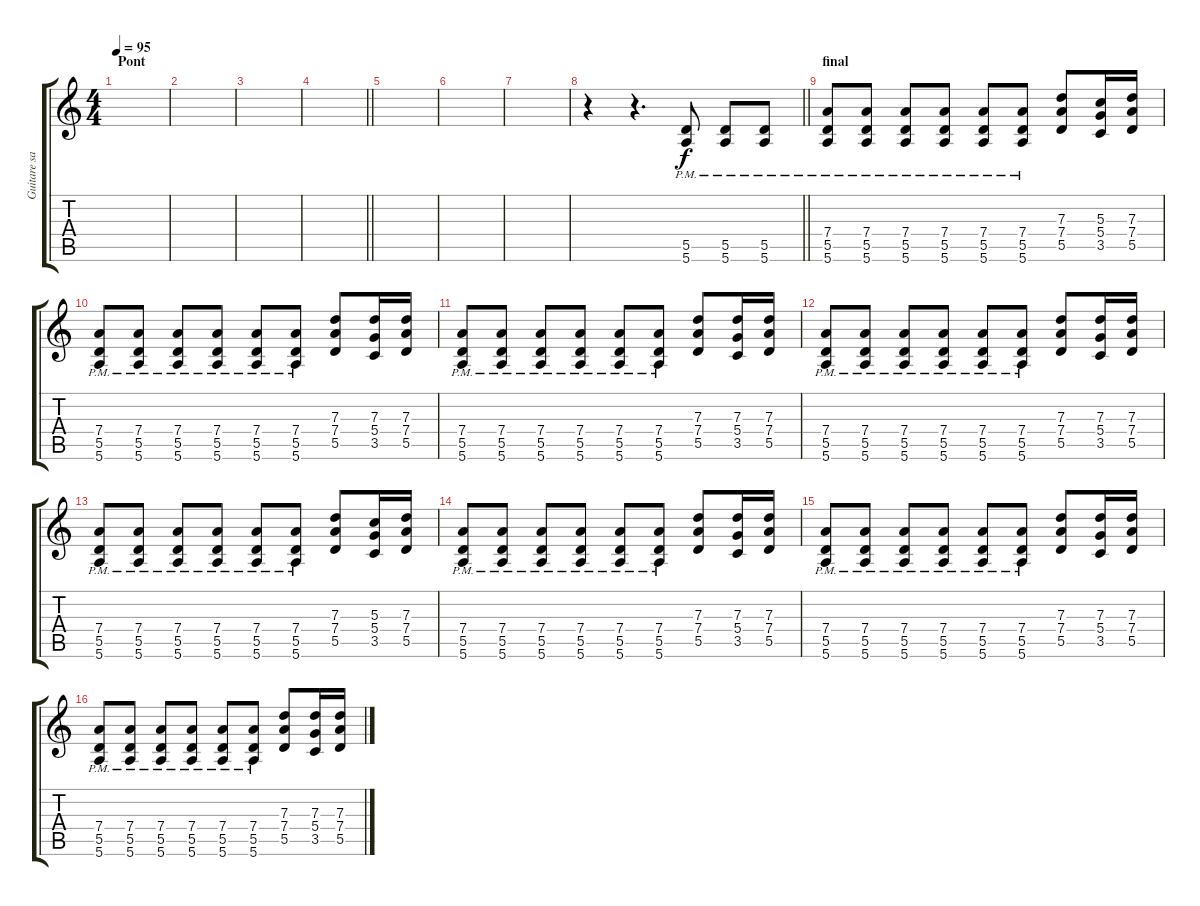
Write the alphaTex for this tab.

\track ("Guitare saturé" "Guitare sa") {instrument overdrivenguitar}
\staff {score tabs}
\tuning (E4 B3 G3 D3 A2 E2) {hide}
\ts (4 4)
\section ("" "Pont")
\tempo 95
\clef g2
\ks c
|
|
|
\barLineRight lightlight
|
|
|
|
\barLineRight lightlight
r.4 r.4{d} (5.5{pm} 5.6{pm}).8 (5.5{pm} 5.6{pm}).8 (5.5{pm} 5.6{pm}).8 |
\section ("" "final")
(7.4{pm} 5.5{pm} 5.6{pm}).8 (7.4{pm} 5.5{pm} 5.6{pm}).8 (7.4{pm} 5.5{pm} 5.6{pm}).8 (7.4{pm} 5.5{pm} 5.6{pm}).8 (7.4{pm} 5.5{pm} 5.6{pm}).8 (7.4{pm} 5.5{pm} 5.6{pm}).8 (7.3 7.4 5.5).8 (5.3 5.4 3.5).16 (7.3 7.4 5.5).16 |
(7.4{pm} 5.5{pm} 5.6{pm}).8 (7.4{pm} 5.5{pm} 5.6{pm}).8 (7.4{pm} 5.5{pm} 5.6{pm}).8 (7.4{pm} 5.5{pm} 5.6{pm}).8 (7.4{pm} 5.5{pm} 5.6{pm}).8 (7.4{pm} 5.5{pm} 5.6{pm}).8 (7.3 7.4 5.5).8 (7.3 5.4 3.5).16 (7.3 7.4 5.5).16 |
(7.4{pm} 5.5{pm} 5.6{pm}).8 (7.4{pm} 5.5{pm} 5.6{pm}).8 (7.4{pm} 5.5{pm} 5.6{pm}).8 (7.4{pm} 5.5{pm} 5.6{pm}).8 (7.4{pm} 5.5{pm} 5.6{pm}).8 (7.4{pm} 5.5{pm} 5.6{pm}).8 (7.3 7.4 5.5).8 (7.3 5.4 3.5).16 (7.3 7.4 5.5).16 |
(7.4{pm} 5.5{pm} 5.6{pm}).8 (7.4{pm} 5.5{pm} 5.6{pm}).8 (7.4{pm} 5.5{pm} 5.6{pm}).8 (7.4{pm} 5.5{pm} 5.6{pm}).8 (7.4{pm} 5.5{pm} 5.6{pm}).8 (7.4{pm} 5.5{pm} 5.6{pm}).8 (7.3 7.4 5.5).8 (7.3 5.4 3.5).16 (7.3 7.4 5.5).16 |
(7.4{pm} 5.5{pm} 5.6{pm}).8 (7.4{pm} 5.5{pm} 5.6{pm}).8 (7.4{pm} 5.5{pm} 5.6{pm}).8 (7.4{pm} 5.5{pm} 5.6{pm}).8 (7.4{pm} 5.5{pm} 5.6{pm}).8 (7.4{pm} 5.5{pm} 5.6{pm}).8 (7.3 7.4 5.5).8 (5.3 5.4 3.5).16 (7.3 7.4 5.5).16 |
(7.4{pm} 5.5{pm} 5.6{pm}).8 (7.4{pm} 5.5{pm} 5.6{pm}).8 (7.4{pm} 5.5{pm} 5.6{pm}).8 (7.4{pm} 5.5{pm} 5.6{pm}).8 (7.4{pm} 5.5{pm} 5.6{pm}).8 (7.4{pm} 5.5{pm} 5.6{pm}).8 (7.3 7.4 5.5).8 (7.3 5.4 3.5).16 (7.3 7.4 5.5).16 |
(7.4{pm} 5.5{pm} 5.6{pm}).8 (7.4{pm} 5.5{pm} 5.6{pm}).8 (7.4{pm} 5.5{pm} 5.6{pm}).8 (7.4{pm} 5.5{pm} 5.6{pm}).8 (7.4{pm} 5.5{pm} 5.6{pm}).8 (7.4{pm} 5.5{pm} 5.6{pm}).8 (7.3 7.4 5.5).8 (7.3 5.4 3.5).16 (7.3 7.4 5.5).16 |
(7.4{pm} 5.5{pm} 5.6{pm}).8 (7.4{pm} 5.5{pm} 5.6{pm}).8 (7.4{pm} 5.5{pm} 5.6{pm}).8 (7.4{pm} 5.5{pm} 5.6{pm}).8 (7.4{pm} 5.5{pm} 5.6{pm}).8 (7.4{pm} 5.5{pm} 5.6{pm}).8 (7.3 7.4 5.5).8 (7.3 5.4 3.5).16 (7.3 7.4 5.5).16
